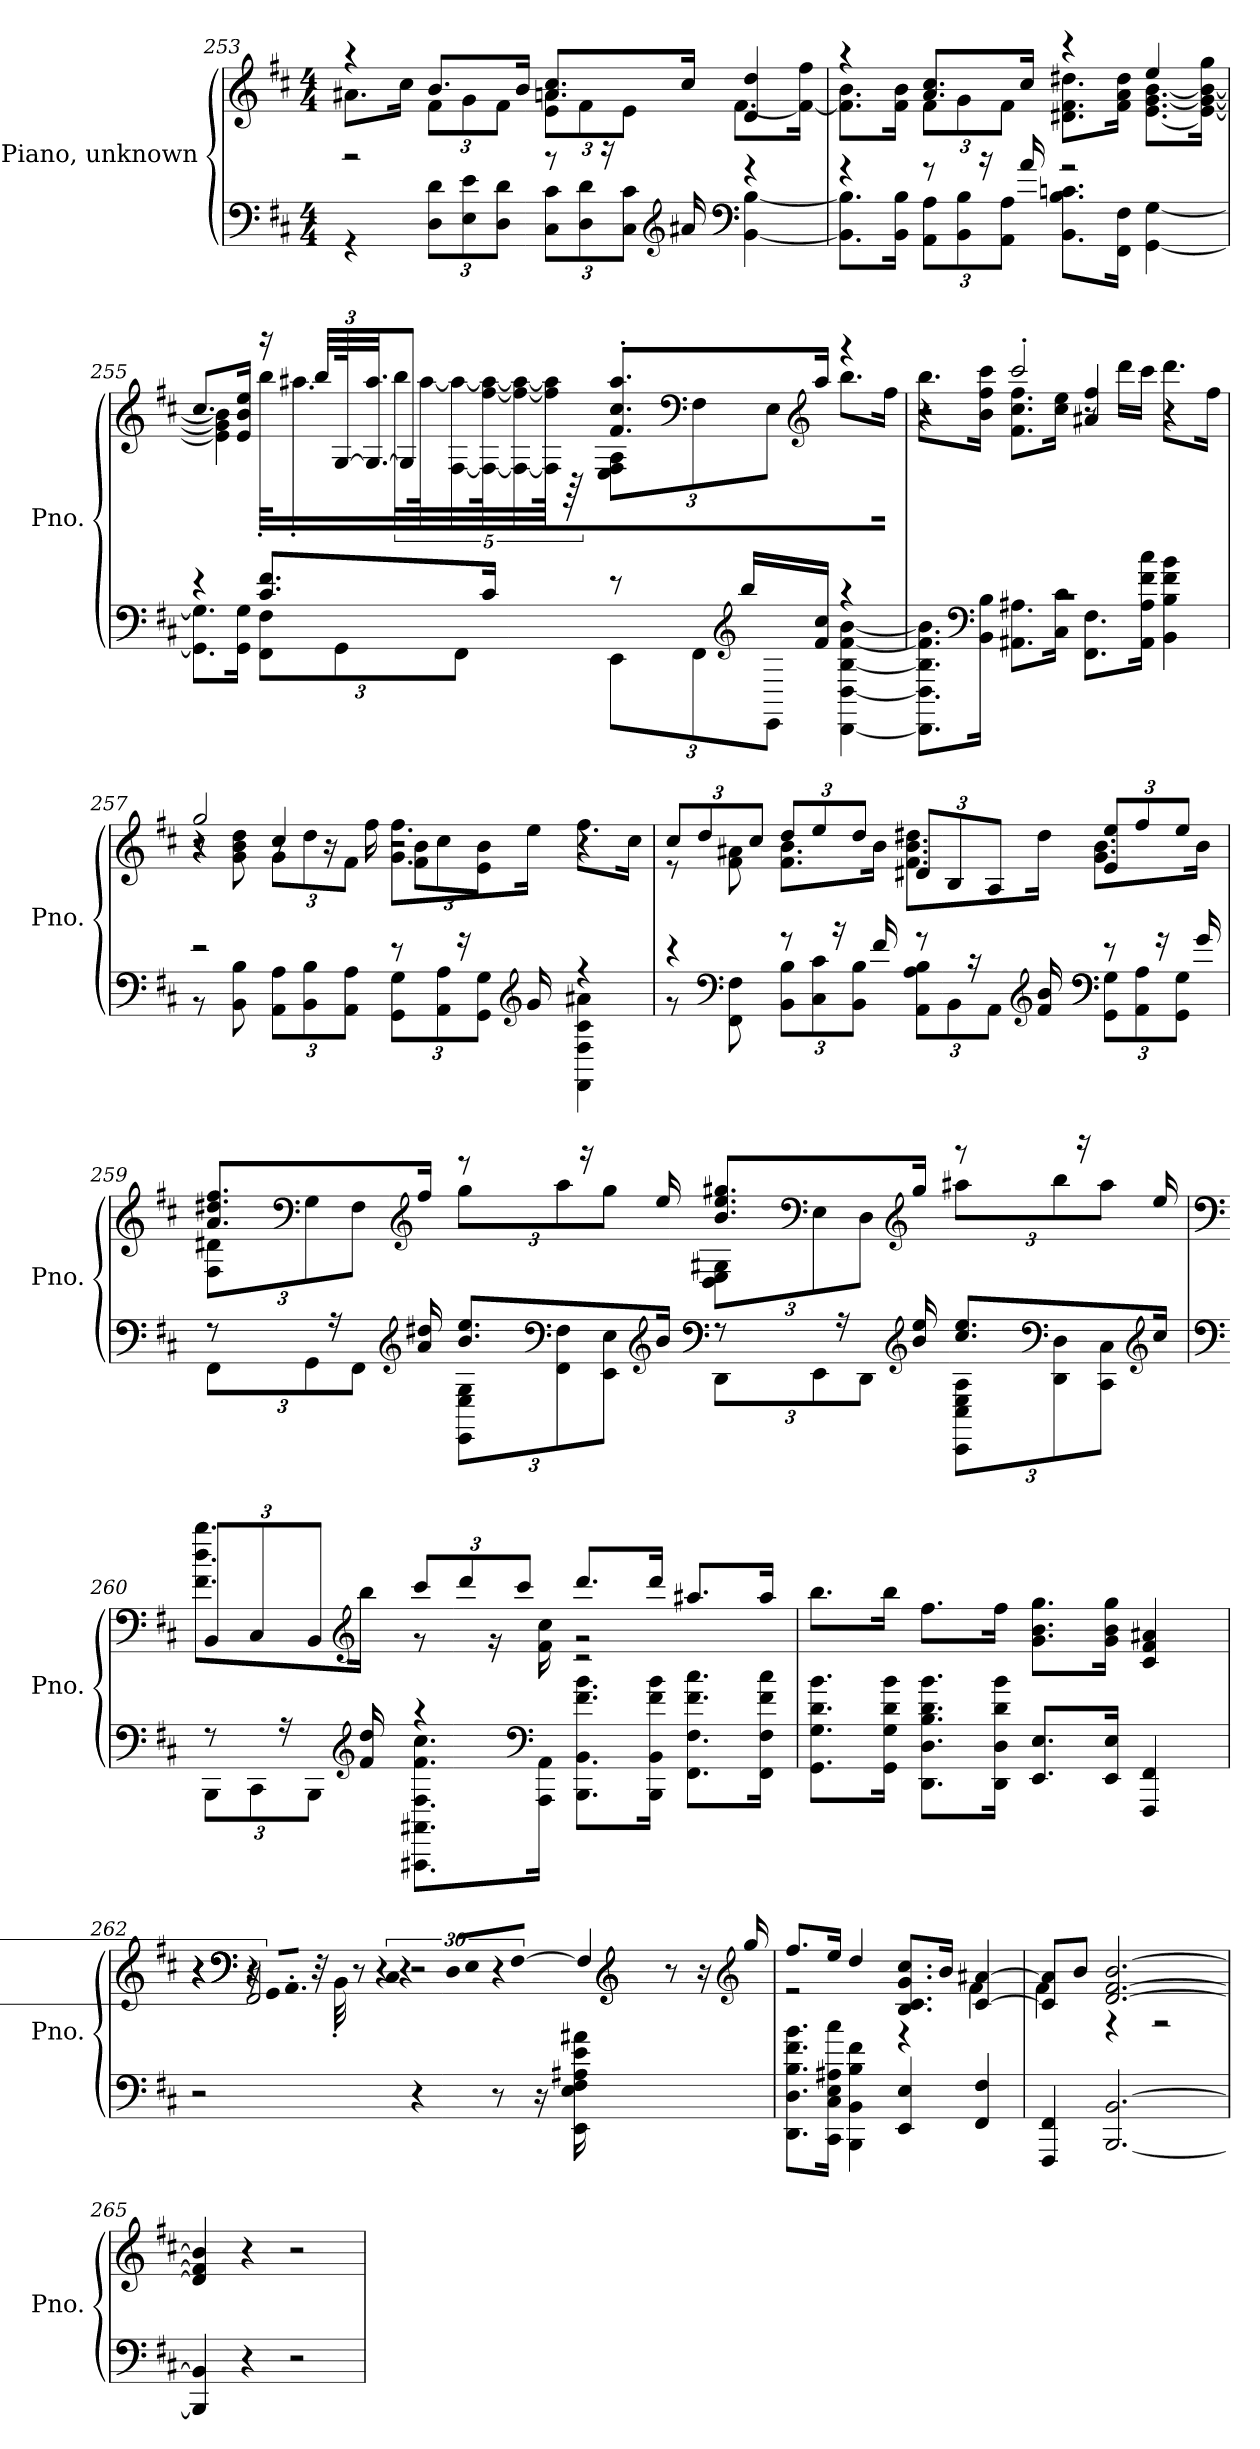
**kern	**kern
*part1	*part1
*staff2	*staff1
*I"Piano, unknown	*
*I'Pno.	*
!!LO:PB:g=z
*clefF4	*clefG2
*k[f#c#]	*k[f#c#]
*M4/4	*M4/4
=253	=253
*^	*^
2r	4r	4r	8.a#X\L
.	.	.	16cc#\Jk
*	*Xbrackettup	*	*Xbrackettup
.	12D\ 12d\L	8.b/L	12f#\L
.	12E\ 12e\	.	12g\
.	12D\ 12d\J	.	12f#\J
.	.	16b/Jk	.
8r	12C#\ 12c#\L	8.a#/ 8.cc#/L	12e\ 12an\L
.	12D\ 12d\	.	12f#\
16r	.	.	.
.	12C#\ 12c#\J	.	12e\J
*clefG2	*	*	*
16a#X/	.	16cc#/Jk	.
*clefF4	*	*	*
4r	[4BB\ [4B\	4d/ 4dd/	[8.f#\L
.	.	.	16f#\_ 16ff#\Jk
=254	=254	=254	=254
4r	8.BB\] 8.B\]L	4r	8.f#\] 8.b\L
.	16BB\ 16B\Jk	.	16f#\ 16b\Jk
8r	12AA\ 12A\L	8.a/ 8.cc#/L	12f#\L
.	12BB\ 12B\	.	12g\
16r	.	.	.
.	12AA\ 12A\J	.	12f#\J
16a/	.	16cc#/Jk	.
2r	8.BB\ 8.B\ 8.cn\L	4r	8.d#X\ 8.f#\ 8.dd#X\L
.	16FF#\ 16F#\Jk	.	16f#\ 16a\ 16dd#\Jk
.	[4GG\ [4G\	4ee/	[8.e\ [8.g\ [8.b\L
.	.	.	16e\_ 16g\_ 16b\_ 16gg\Jk
!!LO:LB:g=z	!!
=255	=255	=255	=255
4r	8.GG\] 8.G\]L	8.cc#/L	4e\] 4g\] 4b\]
.	16GG\ 16G\Jk	16e/ 16b/ 16ee/Jk	.
8.c#/ 8.f#/L	12FF#\ 12F#\L	16r	32bb'\KLL
.	.	.	16.aa#X'\
.	.	48bb/LLL	.
.	12GG\	[96G/K	.
.	.	48.G/_ 48.aa#/JJ	.
*	*	*	*brackettup
.	.	8G/J]	40bb\L
.	.	.	[80aa#\K
.	.	.	[40F#\ 40aa#\_
.	12FF#\J	.	.
16c#/Jk	.	.	80F#\_ [80ff#\ 80aa#\_K
.	.	.	40F#\_ 40ff#\_ 40aa#\_
.	.	.	80F#\] 80ff#\] 80aa#\]JJJk
.	.	.	80r
*	*	*	*Xbrackettup
8r	12EE\L	8.f#/' 8.cc#/' 8.aa#/'L	12E\ 12F#\ 12A\L
*	*	*clefF4	*
.	12FF#\	.	12F#\
*clefG2	*	*	*
16bb/LL	.	.	.
.	12EE\J	.	12E\J
*	*	*clefG2	*
16f#/ 16cc#/JJ	.	16aa#/Jk	.
4r	[4DD\ [4D\ [4B\ [4f#\ [4b\	4r	8.bb\L
.	.	.	16ff#\Jk
!!LO:LB:g=z
=256	=256	=256	=256
*	*	*	*^
1r	8.DD\] 8.D\] 8.B\] 8.f#\] 8.b\]L	4r	8.bb\L	2r
*clefF4	*	*	*	*
.	16BB\ 16B\Jk	.	16b\ 16ff#\ 16ccc#\Jk	.
.	8.AA#X\ 8.A#X\L	2ccc#'/	8.f#\ 8.cc#\ 8.ff#\L	.
.	16C#\ 16c#\Jk	.	16cc#\ 16ee\Jk	.
.	8.FF#\ 8.F#\L	.	8r	4a#X/ 4ff#/
.	.	.	16ddd\LL	.
.	16AA#\ 16A#\ 16f#\ 16cc#\Jk	.	16ccc#\JJ	.
.	4BB\ 4B\ 4f#\ 4b\	4r	8.ddd\L	4r
.	.	.	16ff#\Jk	.
=257	=257	=257	=257	=257
*	*	*	*	*^
2r	8r	2gg/	4r	4r	8r
.	8BB\ 8B\	.	.	.	8g\ 8b\ 8dd\
.	12AA\ 12A\L	.	8r	4cc#/	12g\L
.	12BB\ 12B\	.	.	.	12dd\
.	.	.	16r	.	.
.	12AA\ 12A\J	.	.	.	12f#\J
.	.	.	16ff#\	.	.
8r	12GG\ 12G\L	2r	8.g\ 8.ff#\L	2r	12f#\ 12b\L
.	12AA\ 12A\	.	.	.	12cc#\
16r	.	.	.	.	.
.	12GG\ 12G\J	.	.	.	12e\ 12b\J
*clefG2	*	*	*	*	*
16g/	.	.	16ee\Jk	.	.
4r	4FF#\ 4F#\ 4c#\ 4a#X\	.	4r	.	8.ff#\L
.	.	.	.	.	16cc#\Jk
*	*	*	*v	*v	*v
!!LO:LB:g=z
=258	=258	=258	=258
4r	8r	12cc#/L	8r
.	.	12dd/	.
*clefF4	*	*	*
.	8FF#\ 8F#\	.	8f#\ 8a#X\
.	.	12cc#/J	.
8r	12BB\ 12B\L	12dd/L	8.f#\ 8.b\L
.	12C#\ 12c#\	12ee/	.
16r	.	.	.
.	12BB\ 12B\J	12dd/J	.
16f#/	.	.	16b\Jk
8r	12AA\ 12A\ 12B\L	12d#X/L	8.f#\ 8.b\ 8.dd#X\L
.	12BB\	12B/	.
16r	.	.	.
.	12AA\J	12A/J	.
*clefG2	*	*	*
16f#/ 16b/	.	.	16dd#\Jk
*clefF4	*	*	*
8r	12GG\ 12G\L	12e/ 12ee/L	8.g\ 8.b\L
.	12AA\ 12A\	12ff#/	.
16r	.	.	.
.	12GG\ 12G\J	12ee/J	.
16g/	.	.	16b\Jk
!!LO:LB:g=z	!!
=259	=259	=259	=259
8r	12FF#\L	8.a/ 8.dd#X/ 8.ff#/L	12F#\ 12d#X\L
*	*	*clefF4	*
.	12GG\	.	12G\
16r	.	.	.
.	12FF#\J	.	12F#\J
*clefG2	*	*clefG2	*
16a/ 16dd#X/	.	16ff#/Jk	.
8.b/ 8.ee/L	12EE\ 12E\ 12G\L	8r	12gg\L
*clefF4	*	*	*
.	12FF#\ 12F#\	.	12aa\
.	.	16r	.
.	12EE\ 12E\J	.	12gg\J
*clefG2	*	*	*
16b/Jk	.	16ee/	.
*clefF4	*	*	*
8r	12DD\L	8.b/ 8.ee/ 8.gg#X/L	12D\ 12E\ 12G#X\L
*	*	*clefF4	*
.	12EE\	.	12E\
16r	.	.	.
.	12DD\J	.	12D\J
*clefG2	*	*clefG2	*
16b/ 16ee/	.	16gg#/Jk	.
8.cc#/ 8.ee/L	12CC#\ 12C#\ 12E\ 12A\L	8r	12aa#X\L
*clefF4	*	*	*
.	12DD\ 12D\	.	12bb\
.	.	16r	.
.	12CC#\ 12C#\J	.	12aa#\J
*clefG2	*	*	*
16cc#/Jk	.	16ee/	.
!!LO:LB:g=z	!!
=260	=260	=260	=260
*clefF4	*	*clefF4	*
8r	12BBB\L	12BB/L	8.f#\ 8.dd\ 8.bb\L
.	12CC#\	12C#/	.
16r	.	.	.
.	12BBB\J	12BB/J	.
*clefG2	*	*clefG2	*
16f#/ 16dd/	.	.	16bb\Jk
4r	8.AAA#X\ 8.AA#X\ 8.F#\ 8.f#\ 8.cc#\L	12ccc#/L	8r
.	.	12ddd/	.
.	.	.	16r
.	.	12ccc#/J	.
*clefF4	*	*	*
.	16AAA#\ 16AA#\Jk	.	16f#\ 16cc#\
2r	8.BBB\ 8.BB\ 8.f#\ 8.b\L	8.ddd/L	2r
.	16BBB\ 16BB\ 16f#\ 16b\Jk	16ddd/Jk	.
.	8.FF#\ 8.F#\ 8.f#\ 8.cc#\L	8.aa#X/L	.
.	16FF#\ 16F#\ 16f#\ 16cc#\Jk	16aa#/Jk	.
*v	*v	*	*
*	*v	*v
=261	=261
8.GG\ 8.G\ 8.d\ 8.b\L	8.bb\L
16GG\ 16G\ 16d\ 16b\Jk	16bb\Jk
8.DD\ 8.D\ 8.B\ 8.d\ 8.b\L	8.ff#\L
16DD\ 16D\ 16d\ 16b\Jk	16ff#\Jk
8.EE/ 8.E/L	8.g\ 8.b\ 8.gg\L
16EE/ 16E/Jk	16g\ 16b\ 16gg\Jk
4FFF#/ 4FF#/	4c#/ 4f#/ 4a#X/
!!LO:PB:g=z
=262	=262
*	*^
*	*	*^
2r	4r	4r	4r
*	*clefF4	*	*
*	*brackettup	*	*
!	!LO:N:vis=32	!	!
.	640%23r	16r	2FF#/
!	!LO:N:vis=64	!	!
.	960%17GG/KLLL	.	.
!	!LO:N:vis=32.	!	!
.	1920%103AA'/JJJ	.	.
.	.	32r	.
.	.	32BB'\	.
!	!LO:N:vis=64	!	!
.	960%17r	.	.
!	!LO:N:vis=64	!	!
.	960%17C#/	8r	.
!	!LO:N:vis=64	!	!
.	960%17r	.	.
.	1920ryy	.	.
!	!LO:N:vis=64	!	!
.	960%17D/KLLL	.	.
!	!LO:N:vis=32	!	!
.	640%23E/	.	.
!	!LO:N:vis=32	!	!
.	[640%23F#/JJJ	.	.
4r	.	2r	.
.	4F#/]	.	.
8r	.	.	4r
.	8r	.	.
16r	.	.	.
.	16r	.	.
*	*clefG2	*	*
16EE\ 16E\ 16F#\ 16A#X\ 16e\ 16a#X\	.	.	.
.	16gg/	.	.
1920ryy	.	1920ryy	1920ryy
*	*	*v	*v
=263	=263	=263
8.DD\ 8.D\ 8.B\ 8.f#\ 8.b\L	8.ff#/L	2r
16CC#\ 16C#\ 16E\ 16A#X\ 16cc#\Jk	16ee/Jk	.
4BBB\ 4BB\ 4B\ 4f#\	4dd/	.
4EE/ 4E/	8.B/ 8.c#/ 8.g/ 8.cc#/L	4r
.	16b/Jk	.
4FF#/ 4F#/	[4c#/ [4a#X/	4f#\
=264	=264	=264
4FFF#/ 4FF#/	8c#/] 8a#/]L	4f#\
.	8b/J	.
[2.BBB/ [2.BB/	[2.d/ [2.f#/ [2.b/	4r
.	.	2r
*	*v	*v
=265	=265
4BBB/] 4BB/]	4d/] 4f#/] 4b/]
4r	4r
2r	2r
=	=
*-	*-
